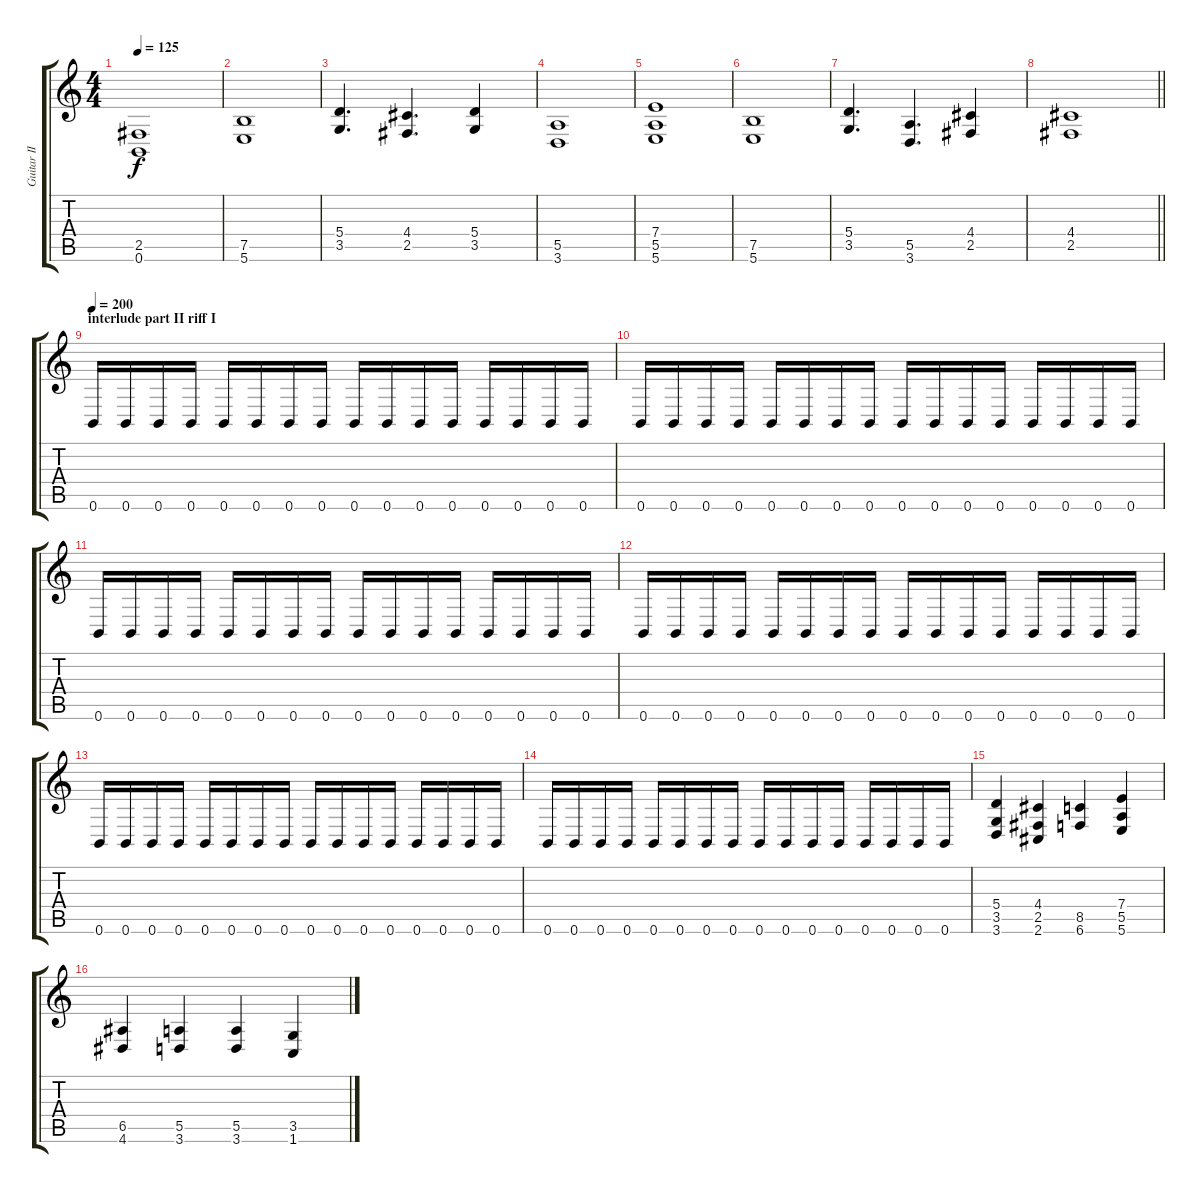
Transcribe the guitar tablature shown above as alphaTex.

\track ("Guitar II" "Guitar II") {instrument distortionguitar}
\staff {score tabs}
\tuning (B3 Gb3 D3 A2 E2 B1) {hide}
\ts (4 4)
\tempo 125
\clef g2
\ks c
(2.5 0.6).1{dy f} |
(7.5 5.6).1 |
(5.4 3.5).4{d} (4.4 2.5).4{d} (5.4 3.5).4 |
(5.5 3.6).1 |
(7.4 5.5 5.6).1 |
(7.5 5.6).1 |
(5.4 3.5).4{d} (5.5 3.6).4{d} (4.4 2.5).4 |
\barLineRight lightlight
(4.4 2.5).1 |
\section ("" "interlude part II riff I")
\tempo 200
0.6.16 0.6.16 0.6.16 0.6.16 0.6.16 0.6.16 0.6.16 0.6.16 0.6.16 0.6.16 0.6.16 0.6.16 0.6.16 0.6.16 0.6.16 0.6.16 |
0.6.16 0.6.16 0.6.16 0.6.16 0.6.16 0.6.16 0.6.16 0.6.16 0.6.16 0.6.16 0.6.16 0.6.16 0.6.16 0.6.16 0.6.16 0.6.16 |
0.6.16 0.6.16 0.6.16 0.6.16 0.6.16 0.6.16 0.6.16 0.6.16 0.6.16 0.6.16 0.6.16 0.6.16 0.6.16 0.6.16 0.6.16 0.6.16 |
0.6.16 0.6.16 0.6.16 0.6.16 0.6.16 0.6.16 0.6.16 0.6.16 0.6.16 0.6.16 0.6.16 0.6.16 0.6.16 0.6.16 0.6.16 0.6.16 |
0.6.16 0.6.16 0.6.16 0.6.16 0.6.16 0.6.16 0.6.16 0.6.16 0.6.16 0.6.16 0.6.16 0.6.16 0.6.16 0.6.16 0.6.16 0.6.16 |
0.6.16 0.6.16 0.6.16 0.6.16 0.6.16 0.6.16 0.6.16 0.6.16 0.6.16 0.6.16 0.6.16 0.6.16 0.6.16 0.6.16 0.6.16 0.6.16 |
(5.4 3.5 3.6).4 (4.4 2.5 2.6).4 (8.5 6.6).4 (7.4 5.5 5.6).4 |
(6.5 4.6).4 (5.5 3.6).4 (5.5 3.6).4 (3.5 1.6).4
